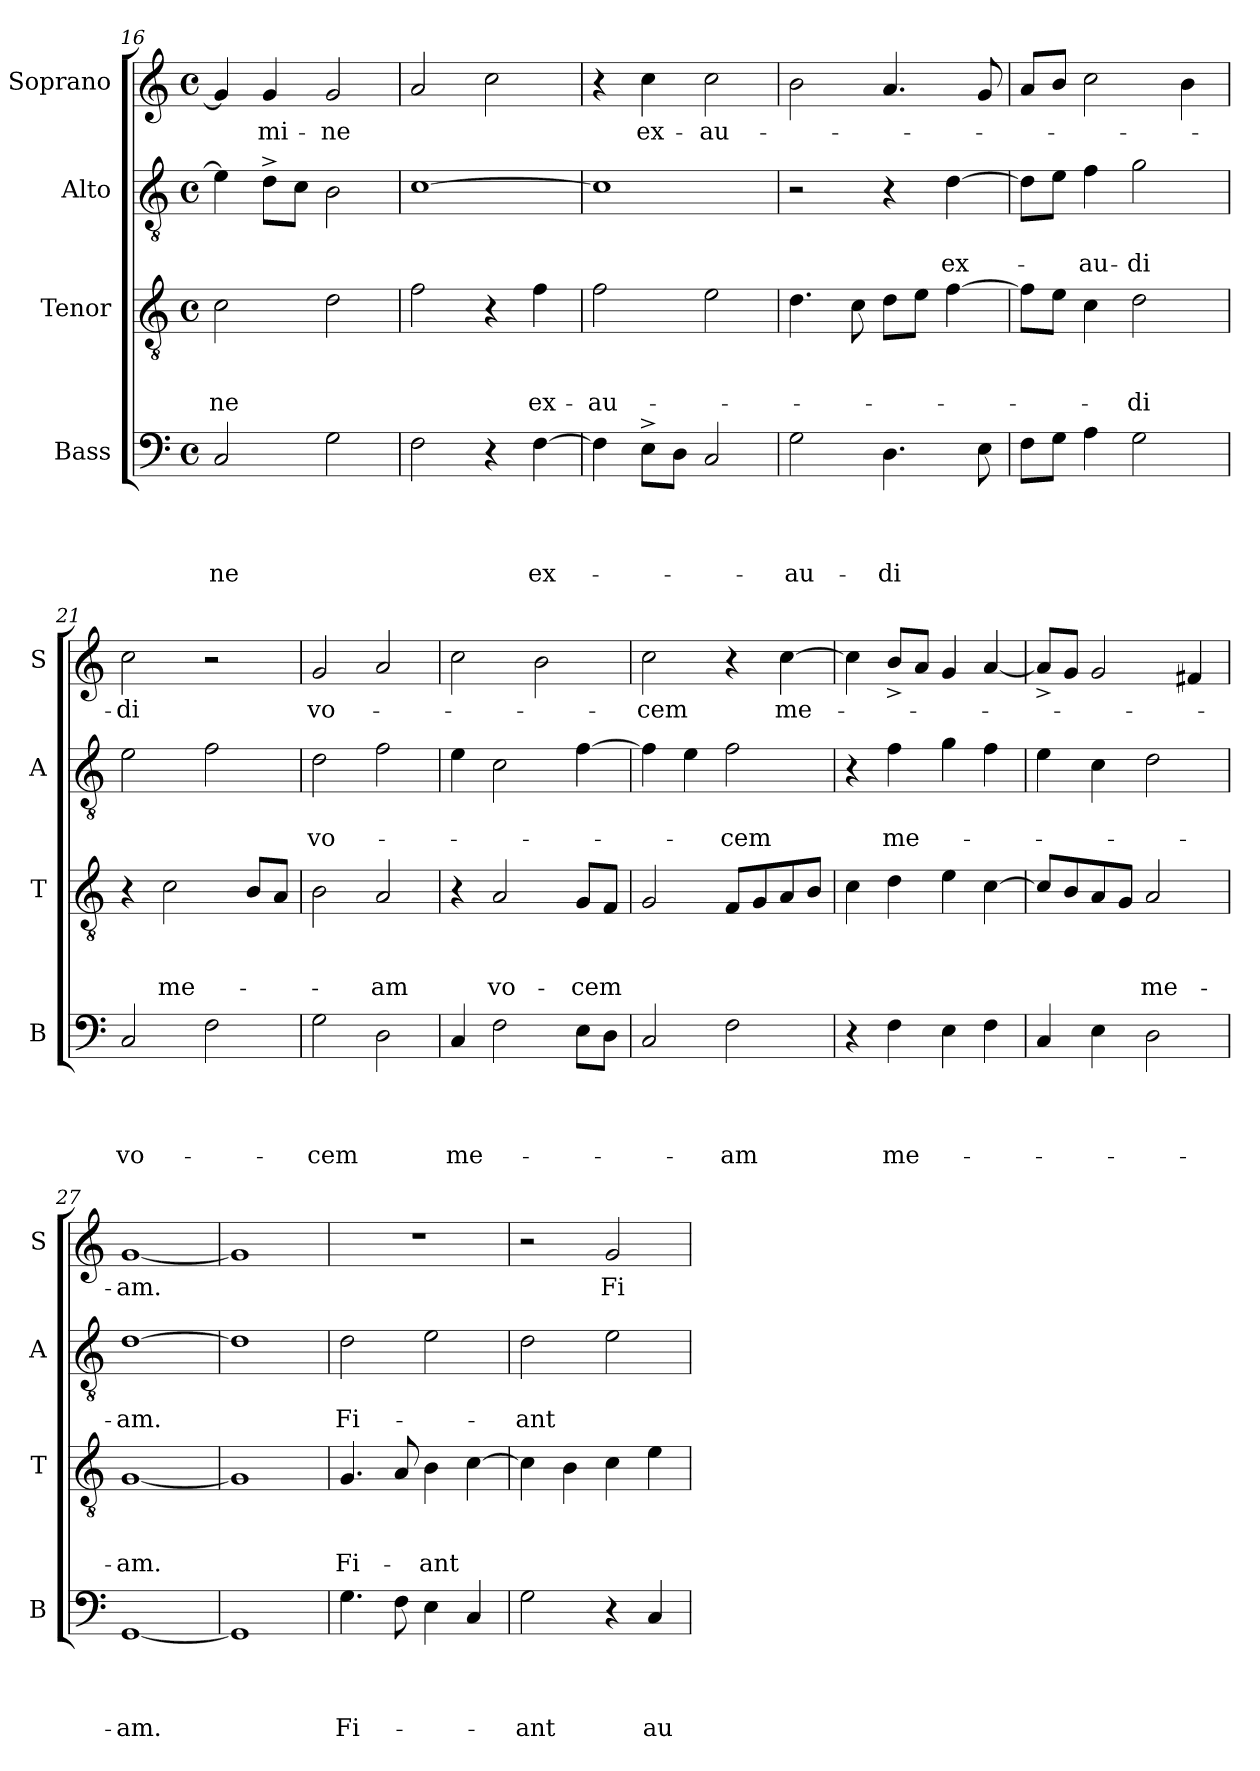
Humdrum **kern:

**kern	**text	**text	**text	**text	**kern	**text	**text	**text	**kern	**text	**text	**kern	**text
*part4	*part4	*part4	*part4	*part4	*part3	*part3	*part3	*part3	*part2	*part2	*part2	*part1	*part1
*staff4	*staff4	*staff4	*staff4	*staff4	*staff3	*staff3	*staff3	*staff3	*staff2	*staff2	*staff2	*staff1	*staff1
*I"Bass	*	*	*	*	*I"Tenor	*	*	*	*I"Alto	*	*	*I"Soprano	*
*I'B	*	*	*	*	*I'T	*	*	*	*I'A	*	*	*I'S	*
*clefF4	*	*	*	*	*clefGv2	*	*	*	*clefGv2	*	*	*clefG2	*
*k[]	*	*	*	*	*k[]	*	*	*	*k[]	*	*	*k[]	*
*C:	*	*	*	*	*C:	*	*	*	*C:	*	*	*C:	*
*M4/4	*	*	*	*	*M4/4	*	*	*	*M4/4	*	*	*M4/4	*
*met(c)	*	*	*	*	*met(c)	*	*	*	*met(c)	*	*	*met(c)	*
=16	=16	=16	=16	=16	=16	=16	=16	=16	=16	=16	=16	=16	=16
!	!	!	!	!LO:LY:b	!	!	!	!LO:LY:b	!	!	!	!	!
2C/	.	.	.	-ne	2c\	.	.	-ne	4e\]	.	.	4g/]	.
!	!	!	!	!	!	!	!	!	!	!	!	!	!LO:LY:b
.	.	.	.	.	.	.	.	.	8d^>\L	.	.	4g/	-mi-
.	.	.	.	.	.	.	.	.	8c\J	.	.	.	.
!	!	!	!	!	!	!	!	!	!	!	!	!	!LO:LY:b
2G\	.	.	.	.	2d\	.	.	.	2B\	.	.	2g/	-ne
=17	=17	=17	=17	=17	=17	=17	=17	=17	=17	=17	=17	=17	=17
2F\	.	.	.	.	2f\	.	.	.	[>1c	.	.	2a/	.
4r	.	.	.	.	4r	.	.	.	.	.	.	2cc\	.
!	!	!	!	!LO:LY:b	!	!	!	!LO:LY:b	!	!	!	!	!
[>4F\	.	.	.	ex-	4f\	.	.	ex-	.	.	.	.	.
=18	=18	=18	=18	=18	=18	=18	=18	=18	=18	=18	=18	=18	=18
!	!	!	!	!	!	!	!	!LO:LY:b	!	!	!	!	!
4F\]	.	.	.	.	2f\	.	.	-au-	1c]	.	.	4r	.
!	!	!	!	!	!	!	!	!	!	!	!	!	!LO:LY:b
8E^>\L	.	.	.	.	.	.	.	.	.	.	.	4cc\	ex-
8D\J	.	.	.	.	.	.	.	.	.	.	.	.	.
!	!	!	!	!	!	!	!	!	!	!	!	!	!LO:LY:b
2C/	.	.	.	.	2e\	.	.	.	.	.	.	2cc\	-au-
=19	=19	=19	=19	=19	=19	=19	=19	=19	=19	=19	=19	=19	=19
!	!	!	!	!LO:LY:b	!	!	!	!	!	!	!	!	!
2G\	.	.	.	-au-	4.d\	.	.	.	2r	.	.	2b\	.
.	.	.	.	.	8c\	.	.	.	.	.	.	.	.
!	!	!	!	!LO:LY:b	!	!	!	!	!	!	!	!	!
4.D\	.	.	.	-di	8d\L	.	.	.	4r	.	.	4.a/	.
.	.	.	.	.	8e\J	.	.	.	.	.	.	.	.
!	!	!	!	!	!	!	!	!	!	!	!LO:LY:b	!	!
.	.	.	.	.	[>4f\	.	.	.	[>4d\	.	ex-	.	.
8E\	.	.	.	.	.	.	.	.	.	.	.	8g/	.
=20	=20	=20	=20	=20	=20	=20	=20	=20	=20	=20	=20	=20	=20
8F\L	.	.	.	.	8f\L]	.	.	.	8d\L]	.	.	8a/L	.
8G\J	.	.	.	.	8e\J	.	.	.	8e\J	.	.	8b/J	.
!	!	!	!	!	!	!	!	!	!	!	!LO:LY:b	!	!
4A\	.	.	.	.	4c\	.	.	.	4f\	.	-au-	2cc\	.
!	!	!	!	!	!	!	!	!LO:LY:b	!	!	!LO:LY:b	!	!
2G\	.	.	.	.	2d\	.	.	-di	2g\	.	-di	.	.
.	.	.	.	.	.	.	.	.	.	.	.	4b\	.
!!LO:LB:g=z
=21	=21	=21	=21	=21	=21	=21	=21	=21	=21	=21	=21	=21	=21
!	!	!	!	!LO:LY:b	!	!	!	!	!	!	!	!	!LO:LY:b
2C/	.	.	.	vo-	4r	.	.	.	2e\	.	.	2cc\	-di
!	!	!	!	!	!	!	!	!LO:LY:b	!	!	!	!	!
.	.	.	.	.	2c\	.	.	me-	.	.	.	.	.
2F\	.	.	.	.	.	.	.	.	2f\	.	.	2r	.
.	.	.	.	.	8B/L	.	.	.	.	.	.	.	.
.	.	.	.	.	8A/J	.	.	.	.	.	.	.	.
=22	=22	=22	=22	=22	=22	=22	=22	=22	=22	=22	=22	=22	=22
!	!	!	!	!LO:LY:b	!	!	!	!	!	!	!LO:LY:b	!	!LO:LY:b
2G\	.	.	.	-cem	2B\	.	.	.	2d\	.	vo-	2g/	vo-
!	!	!	!	!	!	!	!	!LO:LY:b	!	!	!	!	!
2D\	.	.	.	.	2A/	.	.	-am	2f\	.	.	2a/	.
=23	=23	=23	=23	=23	=23	=23	=23	=23	=23	=23	=23	=23	=23
!	!	!	!	!LO:LY:b	!	!	!	!	!	!	!	!	!
4C/	.	.	.	me-	4r	.	.	.	4e\	.	.	2cc\	.
!	!	!	!	!	!	!	!	!LO:LY:b	!	!	!	!	!
2F\	.	.	.	.	2A/	.	.	vo-	2c\	.	.	.	.
.	.	.	.	.	.	.	.	.	.	.	.	2b\	.
!	!	!	!	!	!	!	!	!LO:LY:b	!	!	!	!	!
8E\L	.	.	.	.	8G/L	.	.	-cem	[>4f\	.	.	.	.
8D\J	.	.	.	.	8F/J	.	.	.	.	.	.	.	.
=24	=24	=24	=24	=24	=24	=24	=24	=24	=24	=24	=24	=24	=24
!	!	!	!	!	!	!	!	!	!	!	!	!	!LO:LY:b
2C/	.	.	.	.	2G/	.	.	.	4f\]	.	.	2cc\	-cem
.	.	.	.	.	.	.	.	.	4e\	.	.	.	.
!	!	!	!	!LO:LY:b	!	!	!	!	!	!	!LO:LY:b	!	!
2F\	.	.	.	-am	8F/L	.	.	.	2f\	.	-cem	4r	.
.	.	.	.	.	8G/	.	.	.	.	.	.	.	.
!	!	!	!	!	!	!	!	!	!	!	!	!	!LO:LY:b
.	.	.	.	.	8A/	.	.	.	.	.	.	[>4cc\	me-
.	.	.	.	.	8B/J	.	.	.	.	.	.	.	.
=25	=25	=25	=25	=25	=25	=25	=25	=25	=25	=25	=25	=25	=25
4r	.	.	.	.	4c\	.	.	.	4r	.	.	4cc\]	.
!	!	!	!	!LO:LY:b	!	!	!	!	!	!	!LO:LY:b	!	!
4F\	.	.	.	me-	4d\	.	.	.	4f\	.	me-	8b^</L	.
.	.	.	.	.	.	.	.	.	.	.	.	8a/J	.
4E\	.	.	.	.	4e\	.	.	.	4g\	.	.	4g/	.
4F\	.	.	.	.	[>4c\	.	.	.	4f\	.	.	[<4a/	.
=26	=26	=26	=26	=26	=26	=26	=26	=26	=26	=26	=26	=26	=26
4C/	.	.	.	.	8c/L]	.	.	.	4e\	.	.	8a^</L]	.
.	.	.	.	.	8B/	.	.	.	.	.	.	8g/J	.
4E\	.	.	.	.	8A/	.	.	.	4c\	.	.	2g/	.
.	.	.	.	.	8G/J	.	.	.	.	.	.	.	.
!	!	!	!	!	!	!	!	!LO:LY:b	!	!	!	!	!
2D\	.	.	.	.	2A/	.	.	me-	2d\	.	.	.	.
.	.	.	.	.	.	.	.	.	.	.	.	4f#/	.
=27	=27	=27	=27	=27	=27	=27	=27	=27	=27	=27	=27	=27	=27
!	!	!	!	!LO:LY:b	!	!	!	!LO:LY:b	!	!	!LO:LY:b	!	!LO:LY:b
[<1GG	.	.	.	-am.	[<1G	.	.	-am.	[>1d	.	-am.	[<1g	-am.
=28	=28	=28	=28	=28	=28	=28	=28	=28	=28	=28	=28	=28	=28
1GG]	.	.	.	.	1G]	.	.	.	1d]	.	.	1g]	.
!!LO:LB:g=z
=29	=29	=29	=29	=29	=29	=29	=29	=29	=29	=29	=29	=29	=29
!	!	!	!	!LO:LY:b	!	!	!	!LO:LY:b	!	!	!LO:LY:b	!	!
4.G\	.	.	.	Fi-	4.G/	.	.	Fi-	2d\	.	Fi-	1r	.
8F\	.	.	.	.	8A/	.	.	.	.	.	.	.	.
!	!	!	!	!	!	!	!	!LO:LY:b	!	!	!	!	!
4E\	.	.	.	.	4B\	.	.	-ant	2e\	.	.	.	.
4C/	.	.	.	.	[>4c\	.	.	.	.	.	.	.	.
=30	=30	=30	=30	=30	=30	=30	=30	=30	=30	=30	=30	=30	=30
!	!	!	!	!LO:LY:b	!	!	!	!	!	!	!LO:LY:b	!	!
2G\	.	.	.	-ant	4c\]	.	.	.	2d\	.	-ant	2r	.
.	.	.	.	.	4B\	.	.	.	.	.	.	.	.
!	!	!	!	!	!	!	!	!	!	!	!	!	!LO:LY:b
4r	.	.	.	.	4c\	.	.	.	2e\	.	.	2g/	Fi-
!	!	!	!	!LO:LY:b	!	!	!	!	!	!	!	!	!
4C/	.	.	.	au-	4e\	.	.	.	.	.	.	.	.
=	=	=	=	=	=	=	=	=	=	=	=	=	=
*-	*-	*-	*-	*-	*-	*-	*-	*-	*-	*-	*-	*-	*-
